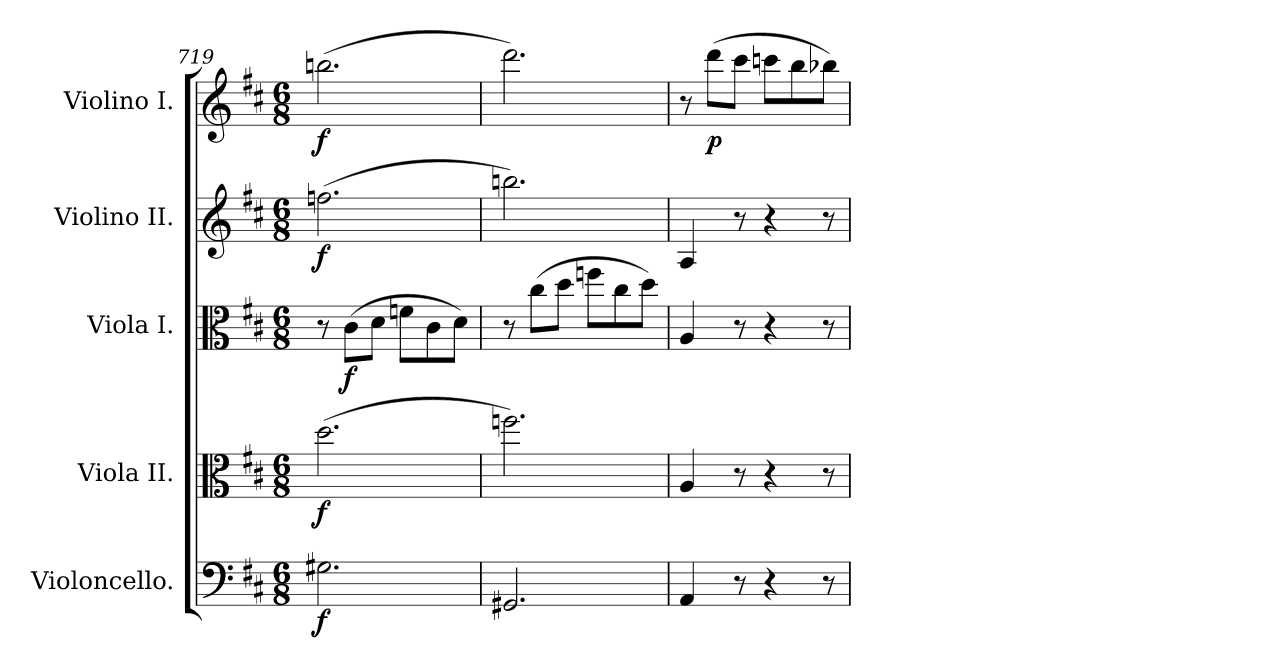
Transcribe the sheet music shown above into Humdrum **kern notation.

**kern	**dynam	**kern	**dynam	**kern	**dynam	**kern	**dynam	**kern	**dynam
*part5	*part5	*part4	*part4	*part3	*part3	*part2	*part2	*part1	*part1
*staff5	*staff5	*staff4	*staff4	*staff3	*staff3	*staff2	*staff2	*staff1	*staff1
*I"Violoncello.	*	*I"Viola II.	*	*I"Viola I.	*	*I"Violino II.	*	*I"Violino I.	*
*I'Vc	*	*I'Vla	*	*I'Vla	*	*I'Vln	*	*I'Vln	*
*clefF4	*	*clefC3	*	*clefC3	*	*clefG2	*	*clefG2	*
*k[f#c#]	*	*k[f#c#]	*	*k[f#c#]	*	*k[f#c#]	*	*k[f#c#]	*
*M6/8	*	*M6/8	*	*M6/8	*	*M6/8	*	*M6/8	*
=719	=719	=719	=719	=719	=719	=719	=719	=719	=719
!	!LO:DY:b	!	!LO:DY:b	!	!	!	!LO:DY:b	!	!LO:DY:b
2.G#X\	f	(>2.dd\	f	8r	.	(>2.ffn\	f	(>2.bbn\	f
!	!	!	!	!	!LO:DY:b	!	!	!	!
.	.	.	.	(>8c#\L	f	.	.	.	.
.	.	.	.	8d\J	.	.	.	.	.
.	.	.	.	8fn\L	.	.	.	.	.
.	.	.	.	8c#\	.	.	.	.	.
.	.	.	.	8d\J)	.	.	.	.	.
=720	=720	=720	=720	=720	=720	=720	=720	=720	=720
2.GG#X/	.	2.ffn\)	.	8r	.	2.bbn\)	.	2.ddd\)	.
.	.	.	.	(>8cc#\L	.	.	.	.	.
.	.	.	.	8dd\J	.	.	.	.	.
.	.	.	.	8ffn\L	.	.	.	.	.
.	.	.	.	8cc#\	.	.	.	.	.
.	.	.	.	8dd\J)	.	.	.	.	.
!!LO:LB:g=z
=721	=721	=721	=721	=721	=721	=721	=721	=721	=721
4AA/	.	4A/	.	4A/	.	4A/	.	8r	.
!	!	!	!	!	!	!	!	!	!LO:DY:b
.	.	.	.	.	.	.	.	(>8ddd\L	p
8r	.	8r	.	8r	.	8r	.	8ccc#\J	.
4r	.	4r	.	4r	.	4r	.	8cccn\L	.
.	.	.	.	.	.	.	.	8bb\	.
8r	.	8r	.	8r	.	8r	.	8bb-X\J)	.
=	=	=	=	=	=	=	=	=	=
*-	*-	*-	*-	*-	*-	*-	*-	*-	*-
